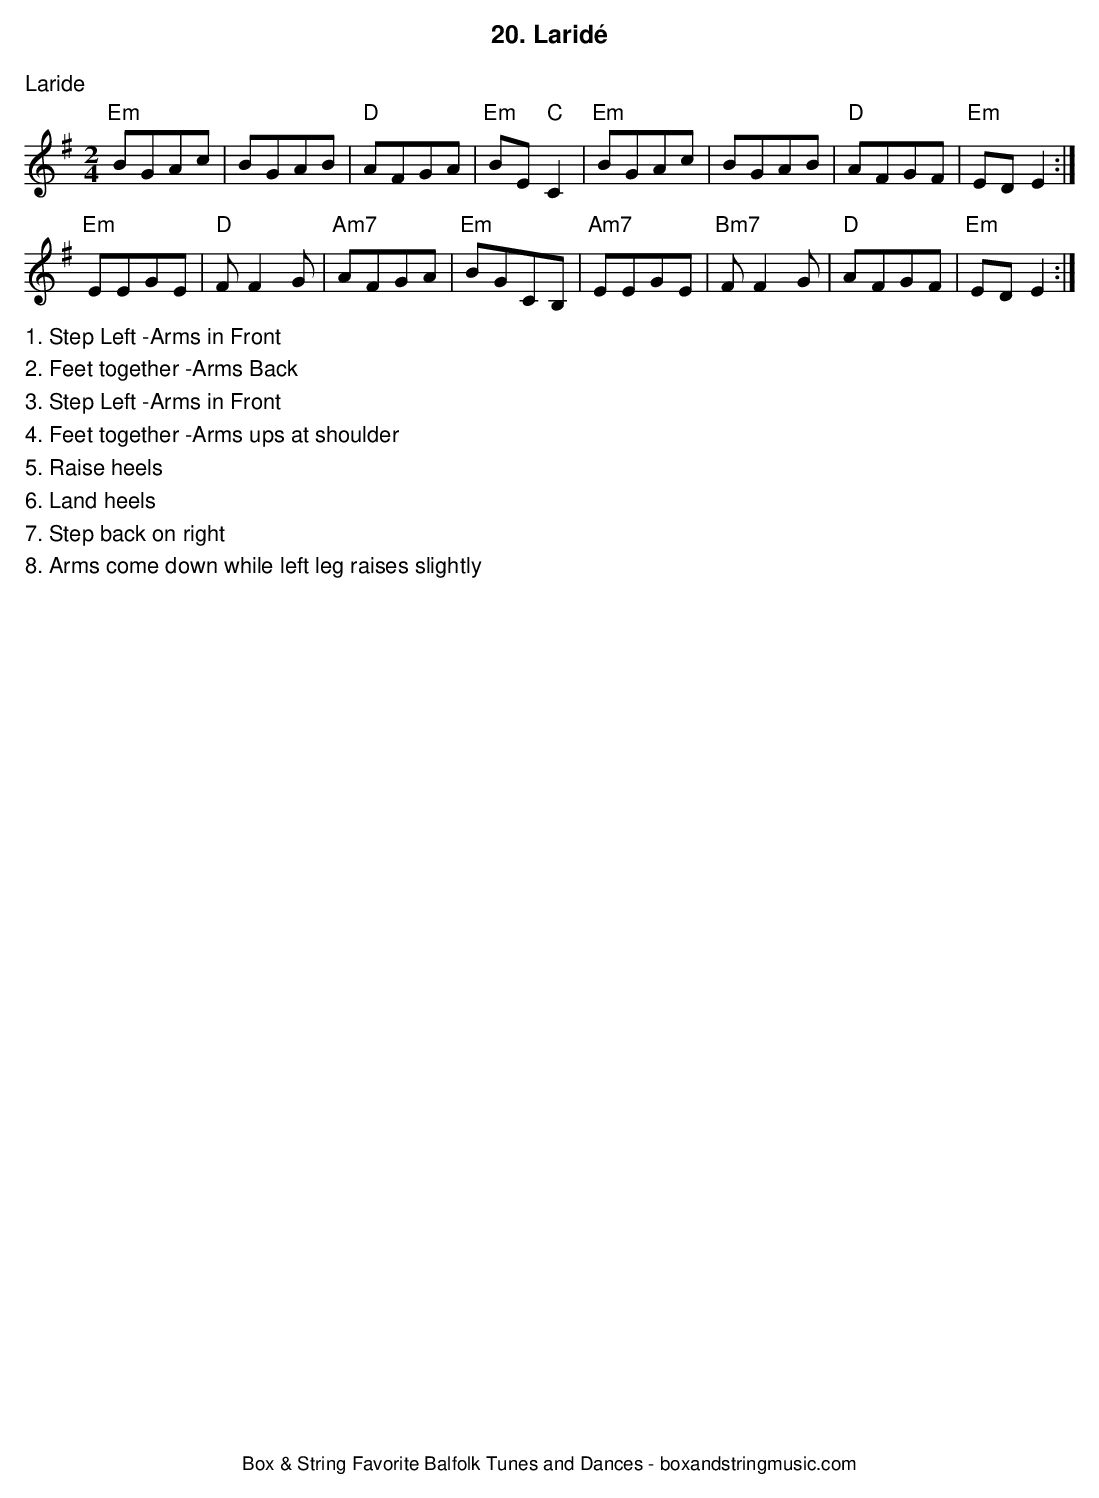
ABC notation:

X:1
T:20. Laridé
M:2/4
L:1/8
K:Em
%%text Laride
"Em"BGAc|BGAB|"D"AFGA|"Em"BE"C"C2|"Em"BGAc|BGAB|"D"AFGF|"Em"EDE2:|
"Em"EEGE|"D"FF2G|"Am7"AFGA|"Em"BGCB,|"Am7"EEGE|"Bm7"FF2G|"D"AFGF|"Em"EDE2:|
